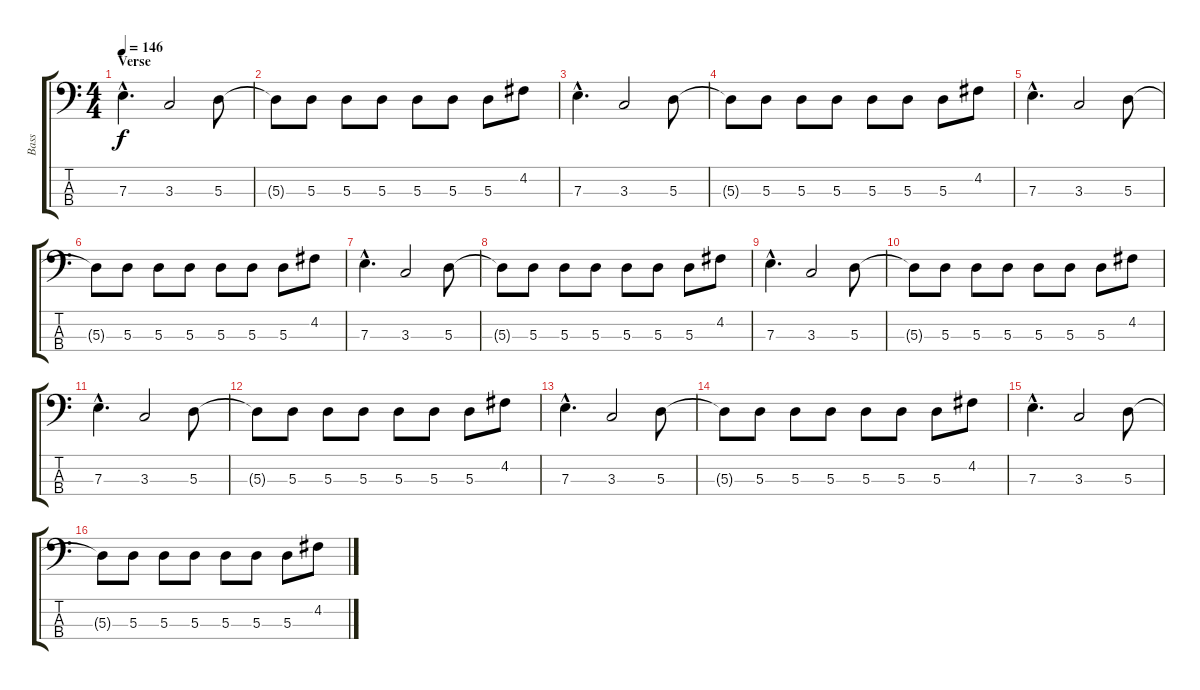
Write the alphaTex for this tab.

\track ("Bass" "Bass") {instrument electricbassfinger}
\staff {score tabs}
\tuning (G2 D2 A1 E1) {hide}
\ts (4 4)
\section ("" "Verse")
\tempo 146
\clef f4
\ks c
7.3{hac}.4{d dy f} 3.3.2 5.3.8 |
5.3{t}.8 5.3.8 5.3.8 5.3.8 5.3.8 5.3.8 5.3.8 4.2.8 |
7.3{hac}.4{d} 3.3.2 5.3.8 |
5.3{t}.8 5.3.8 5.3.8 5.3.8 5.3.8 5.3.8 5.3.8 4.2.8 |
7.3{hac}.4{d} 3.3.2 5.3.8 |
5.3{t}.8 5.3.8 5.3.8 5.3.8 5.3.8 5.3.8 5.3.8 4.2.8 |
7.3{hac}.4{d} 3.3.2 5.3.8 |
5.3{t}.8 5.3.8 5.3.8 5.3.8 5.3.8 5.3.8 5.3.8 4.2.8 |
7.3{hac}.4{d} 3.3.2 5.3.8 |
5.3{t}.8 5.3.8 5.3.8 5.3.8 5.3.8 5.3.8 5.3.8 4.2.8 |
7.3{hac}.4{d} 3.3.2 5.3.8 |
5.3{t}.8 5.3.8 5.3.8 5.3.8 5.3.8 5.3.8 5.3.8 4.2.8 |
7.3{hac}.4{d} 3.3.2 5.3.8 |
5.3{t}.8 5.3.8 5.3.8 5.3.8 5.3.8 5.3.8 5.3.8 4.2.8 |
7.3{hac}.4{d} 3.3.2 5.3.8 |
5.3{t}.8 5.3.8 5.3.8 5.3.8 5.3.8 5.3.8 5.3.8 4.2.8
